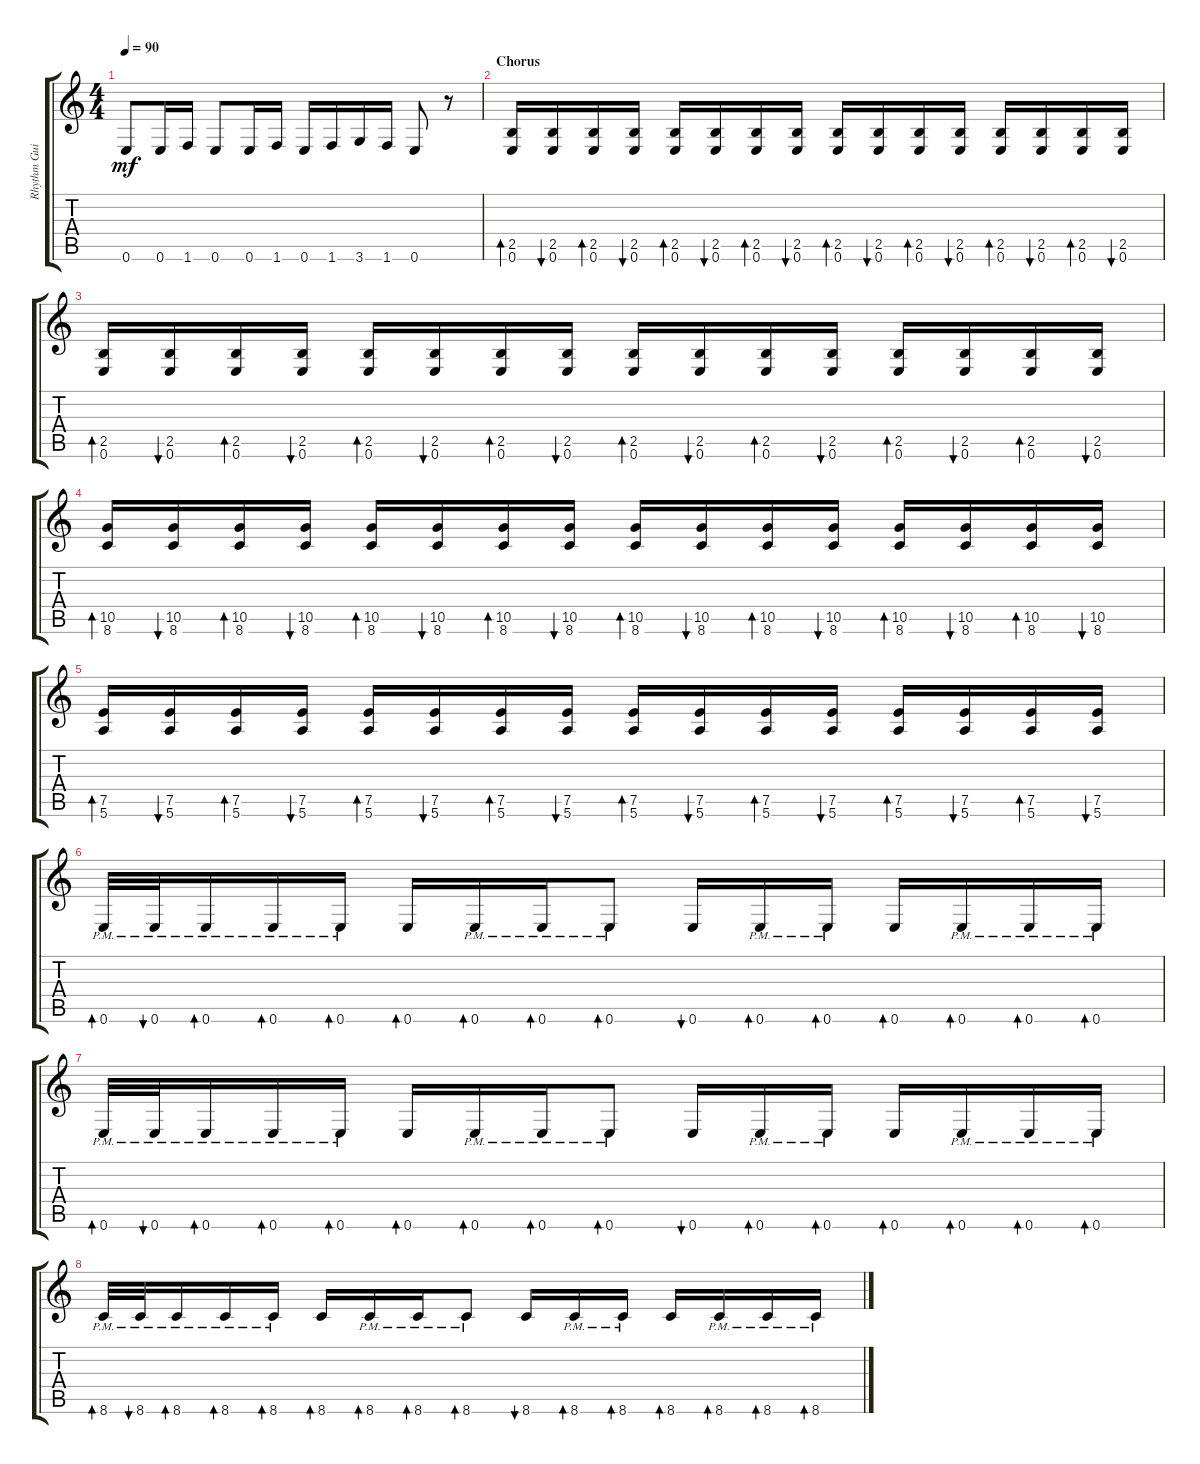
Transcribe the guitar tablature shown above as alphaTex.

\track ("Rhythm Guitar" "Rhythm Gui") {instrument overdrivenguitar}
\staff {score tabs}
\tuning (E4 B3 G3 D3 A2 E2) {hide}
\ts (4 4)
\tempo 90
\clef g2
\ks c
0.6.8{dy mf} 0.6.16 1.6.16 0.6.8 0.6.16 1.6.16 0.6.16 1.6.16 3.6.16 1.6.16 0.6.8 r.8 |
\section ("" "Chorus")
(2.5 0.6).16{bd 30} (2.5 0.6).16{bu 30} (2.5 0.6).16{bd 30} (2.5 0.6).16{bu 30} (2.5 0.6).16{bd 30} (2.5 0.6).16{bu 30} (2.5 0.6).16{bd 30} (2.5 0.6).16{bu 30} (2.5 0.6).16{bd 30} (2.5 0.6).16{bu 30} (2.5 0.6).16{bd 30} (2.5 0.6).16{bu 30} (2.5 0.6).16{bd 30} (2.5 0.6).16{bu 30} (2.5 0.6).16{bd 30} (2.5 0.6).16{bu 30} |
(2.5 0.6).16{bd 30} (2.5 0.6).16{bu 30} (2.5 0.6).16{bd 30} (2.5 0.6).16{bu 30} (2.5 0.6).16{bd 30} (2.5 0.6).16{bu 30} (2.5 0.6).16{bd 30} (2.5 0.6).16{bu 30} (2.5 0.6).16{bd 30} (2.5 0.6).16{bu 30} (2.5 0.6).16{bd 30} (2.5 0.6).16{bu 30} (2.5 0.6).16{bd 30} (2.5 0.6).16{bu 30} (2.5 0.6).16{bd 30} (2.5 0.6).16{bu 30} |
(10.5 8.6).16{bd 30} (10.5 8.6).16{bu 30} (10.5 8.6).16{bd 30} (10.5 8.6).16{bu 30} (10.5 8.6).16{bd 30} (10.5 8.6).16{bu 30} (10.5 8.6).16{bd 30} (10.5 8.6).16{bu 30} (10.5 8.6).16{bd 30} (10.5 8.6).16{bu 30} (10.5 8.6).16{bd 30} (10.5 8.6).16{bu 30} (10.5 8.6).16{bd 30} (10.5 8.6).16{bu 30} (10.5 8.6).16{bd 30} (10.5 8.6).16{bu 30} |
(7.5 5.6).16{bd 30} (7.5 5.6).16{bu 30} (7.5 5.6).16{bd 30} (7.5 5.6).16{bu 30} (7.5 5.6).16{bd 30} (7.5 5.6).16{bu 30} (7.5 5.6).16{bd 30} (7.5 5.6).16{bu 30} (7.5 5.6).16{bd 30} (7.5 5.6).16{bu 30} (7.5 5.6).16{bd 30} (7.5 5.6).16{bu 30} (7.5 5.6).16{bd 30} (7.5 5.6).16{bu 30} (7.5 5.6).16{bd 30} (7.5 5.6).16{bu 30} |
0.6{pm}.32{bd 30} 0.6{pm}.32{bu 30} 0.6{pm}.16{bd 30} 0.6{pm}.16{bd 30} 0.6{pm}.16{bd 30} 0.6.16{bd 30} 0.6{pm}.16{bd 30} 0.6{pm}.16{bd 30} 0.6{pm}.8{bd 30} 0.6.16{bu 30} 0.6{pm}.16{bd 30} 0.6{pm}.16{bd 30} 0.6.16{bd 30} 0.6{pm}.16{bd 30} 0.6{pm}.16{bd 30} 0.6{pm}.16{bd 30} |
0.6{pm}.32{bd 30} 0.6{pm}.32{bu 30} 0.6{pm}.16{bd 30} 0.6{pm}.16{bd 30} 0.6{pm}.16{bd 30} 0.6.16{bd 30} 0.6{pm}.16{bd 30} 0.6{pm}.16{bd 30} 0.6{pm}.8{bd 30} 0.6.16{bu 30} 0.6{pm}.16{bd 30} 0.6{pm}.16{bd 30} 0.6.16{bd 30} 0.6{pm}.16{bd 30} 0.6{pm}.16{bd 30} 0.6{pm}.16{bd 30} |
8.6{pm}.32{bd 30} 8.6{pm}.32{bu 30} 8.6{pm}.16{bd 30} 8.6{pm}.16{bd 30} 8.6{pm}.16{bd 30} 8.6.16{bd 30} 8.6{pm}.16{bd 30} 8.6{pm}.16{bd 30} 8.6{pm}.8{bd 30} 8.6.16{bu 30} 8.6{pm}.16{bd 30} 8.6{pm}.16{bd 30} 8.6.16{bd 30} 8.6{pm}.16{bd 30} 8.6{pm}.16{bd 30} 8.6{pm}.16{bd 30}
